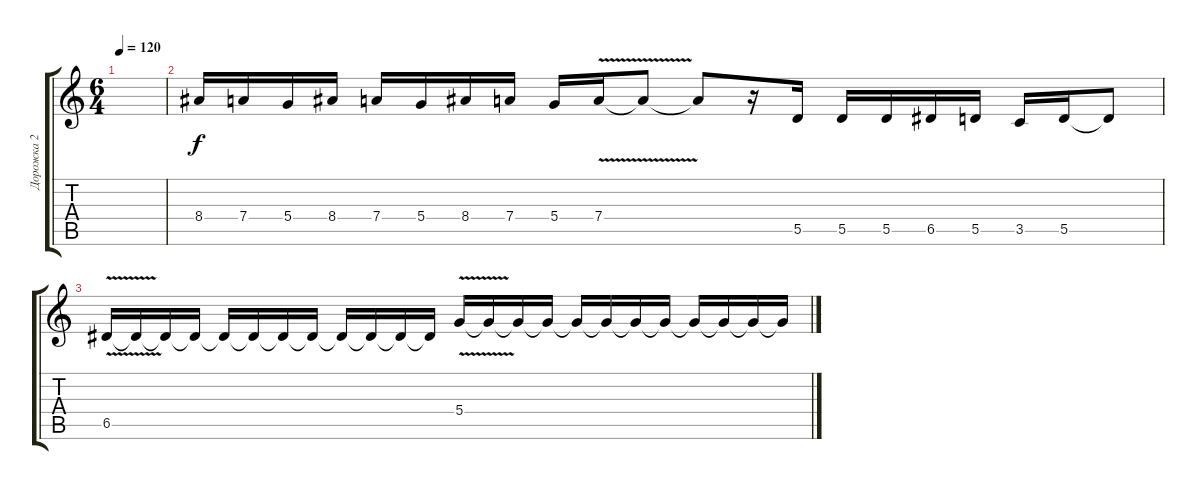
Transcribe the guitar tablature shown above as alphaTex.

\track ("Дорожка 2" "Дорожка 2") {instrument distortionguitar}
\staff {score tabs}
\tuning (E4 B3 G3 D3 A2 E2) {hide}
\ts (6 4)
\tempo 120
\clef g2
\ks c
|
8.4.16 7.4.16 5.4.16 8.4.16 7.4.16 5.4.16 8.4.16 7.4.16 5.4.16 7.4{v}.16 7.4{t}.8 7.4{t}.8 r.16 5.5.16 5.5.16 5.5.16 6.5.16 5.5.16 3.5.16 5.5.16 5.5{t}.8 |
6.5{v}.16 6.5{t}.16 6.5{t}.16 6.5{t}.16 6.5{t}.16 6.5{t}.16 6.5{t}.16 6.5{t}.16 6.5{t}.16 6.5{t}.16 6.5{t}.16 6.5{t}.16 5.4{v}.16 5.4{t}.16 5.4{t}.16 5.4{t}.16 5.4{t}.16 5.4{t}.16 5.4{t}.16 5.4{t}.16 5.4{t}.16 5.4{t}.16 5.4{t}.16 5.4{t}.16
